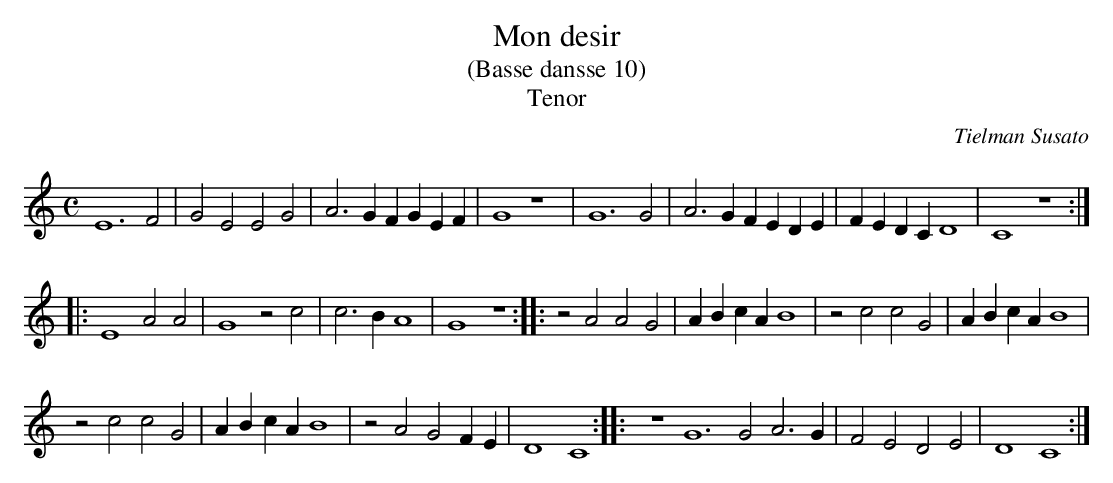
X:1
T:Mon desir
T:(Basse dansse 10)
C:Tielman Susato
M:C
L:1/4
T: Tenor
K:C -8va
E6F2|G2E2E2G2|A3G FGEF|G4z4|G6G2|A3G FEDE|FEDCD4|C4z4:|
|:E4A2A2|G4z2c2|c3BA4|G4z4::z2A2A2G2|ABcAB4|z2c2c2G2|ABcAB4|
z2c2c2G2|ABcAB4|z2A2G2FE|D4C4::z4G6G2A3G|F2E2D2E2|D4C4:|
